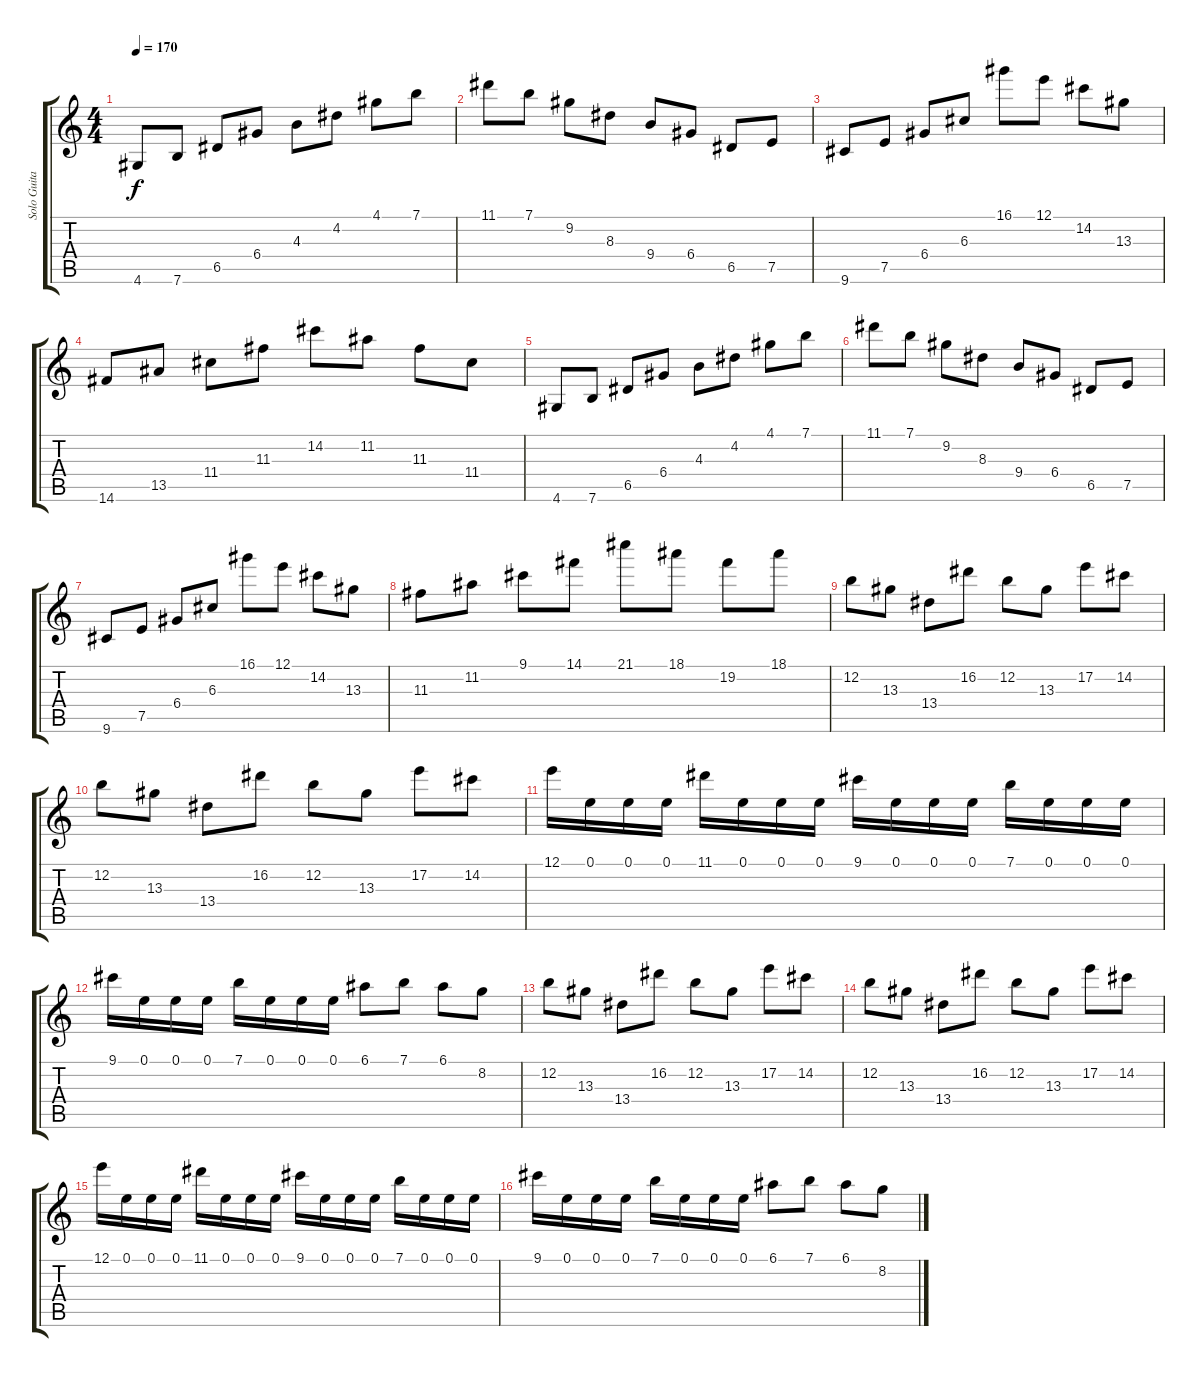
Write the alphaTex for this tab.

\track ("Solo Guitar 2" "Solo Guita") {instrument electricguitarmuted}
\staff {score tabs}
\tuning (E4 B3 G3 D3 A2 E2) {hide}
\ts (4 4)
\tempo 170
\clef g2
\ks c
4.6.8{dy f instrument electricguitarmuted} 7.6.8 6.5.8 6.4.8 4.3.8 4.2.8 4.1.8 7.1.8 |
11.1.8 7.1.8 9.2.8 8.3.8 9.4.8 6.4.8 6.5.8 7.5.8 |
9.6.8 7.5.8 6.4.8 6.3.8 16.1.8 12.1.8 14.2.8 13.3.8 |
14.6.8 13.5.8 11.4.8 11.3.8 14.2.8 11.2.8 11.3.8 11.4.8 |
4.6.8 7.6.8 6.5.8 6.4.8 4.3.8 4.2.8 4.1.8 7.1.8 |
11.1.8 7.1.8 9.2.8 8.3.8 9.4.8 6.4.8 6.5.8 7.5.8 |
9.6.8 7.5.8 6.4.8 6.3.8 16.1.8 12.1.8 14.2.8 13.3.8 |
11.3.8 11.2.8 9.1.8 14.1.8 21.1.8 18.1.8 19.2.8 18.1.8 |
12.2.8 13.3.8 13.4.8 16.2.8 12.2.8 13.3.8 17.2.8 14.2.8 |
12.2.8 13.3.8 13.4.8 16.2.8 12.2.8 13.3.8 17.2.8 14.2.8 |
12.1.16 0.1.16 0.1.16 0.1.16 11.1.16 0.1.16 0.1.16 0.1.16 9.1.16 0.1.16 0.1.16 0.1.16 7.1.16 0.1.16 0.1.16 0.1.16 |
9.1.16 0.1.16 0.1.16 0.1.16 7.1.16 0.1.16 0.1.16 0.1.16 6.1.8 7.1.8 6.1.8 8.2.8 |
12.2.8 13.3.8 13.4.8 16.2.8 12.2.8 13.3.8 17.2.8 14.2.8 |
12.2.8 13.3.8 13.4.8 16.2.8 12.2.8 13.3.8 17.2.8 14.2.8 |
12.1.16 0.1.16 0.1.16 0.1.16 11.1.16 0.1.16 0.1.16 0.1.16 9.1.16 0.1.16 0.1.16 0.1.16 7.1.16 0.1.16 0.1.16 0.1.16 |
9.1.16 0.1.16 0.1.16 0.1.16 7.1.16 0.1.16 0.1.16 0.1.16 6.1.8 7.1.8 6.1.8 8.2.8
